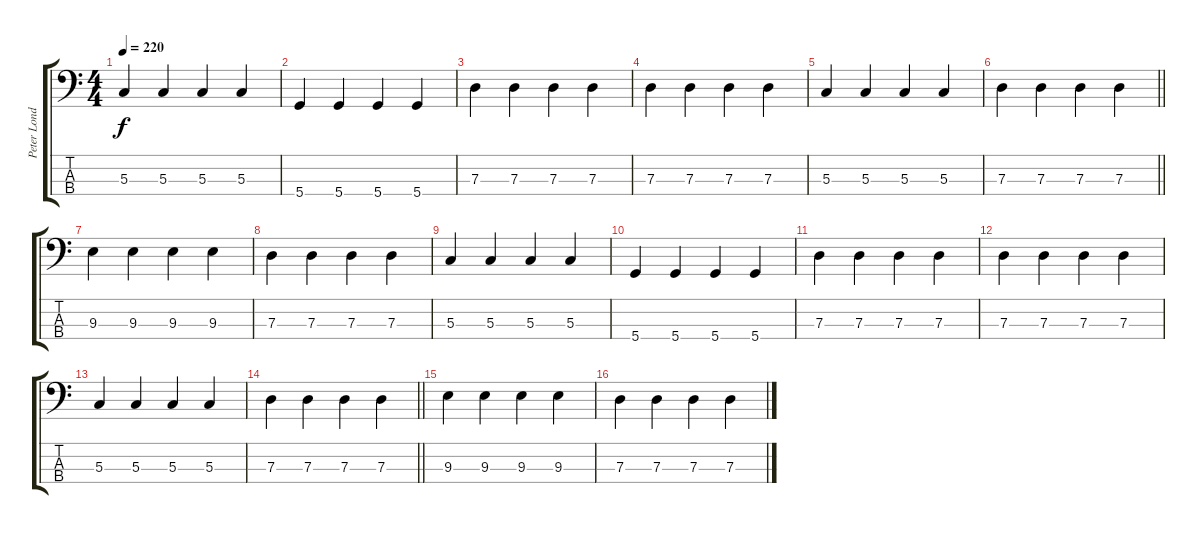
\track ("Peter London (Bass)" "Peter Lond") {instrument electricbassfinger}
\staff {score tabs}
\tuning (F2 C2 G1 D1) {hide}
\ts (4 4)
\tempo 220
\clef f4
\ks c
5.3.4{dy f} 5.3.4 5.3.4 5.3.4 |
5.4.4 5.4.4 5.4.4 5.4.4 |
7.3.4 7.3.4 7.3.4 7.3.4 |
7.3.4 7.3.4 7.3.4 7.3.4 |
5.3.4 5.3.4 5.3.4 5.3.4 |
\barLineRight lightlight
7.3.4 7.3.4 7.3.4 7.3.4 |
9.3.4 9.3.4 9.3.4 9.3.4 |
7.3.4 7.3.4 7.3.4 7.3.4 |
5.3.4 5.3.4 5.3.4 5.3.4 |
5.4.4 5.4.4 5.4.4 5.4.4 |
7.3.4 7.3.4 7.3.4 7.3.4 |
7.3.4 7.3.4 7.3.4 7.3.4 |
5.3.4 5.3.4 5.3.4 5.3.4 |
\barLineRight lightlight
7.3.4 7.3.4 7.3.4 7.3.4 |
9.3.4 9.3.4 9.3.4 9.3.4 |
7.3.4 7.3.4 7.3.4 7.3.4
